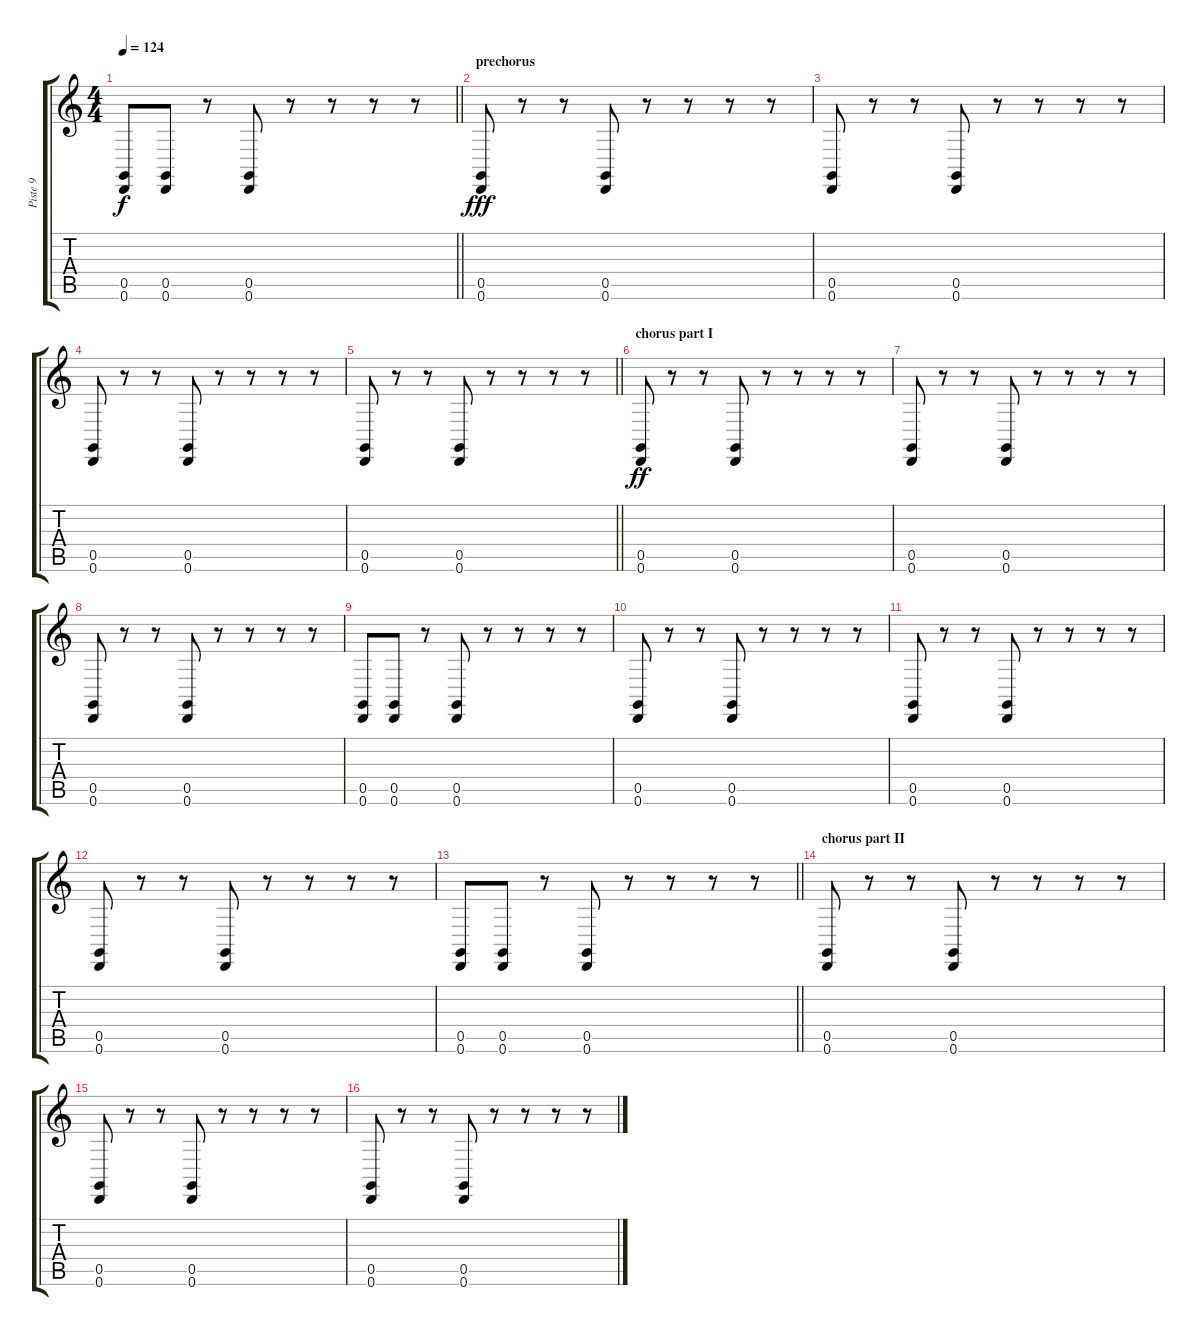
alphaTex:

\track ("Piste 9" "Piste 9") {instrument synthdrum}
\staff {score tabs}
\tuning (D4 A3 F3 C3 G2 D2) {hide}
\ts (4 4)
\tempo 124
\clef g2
\barLineRight lightlight
\ks c
(0.5 0.6).8{dy f} (0.5 0.6).8 r.8 (0.5 0.6).8 r.8 r.8 r.8 r.8 |
\section ("" "prechorus")
(0.5 0.6).8{dy fff} r.8 r.8 (0.5 0.6).8 r.8 r.8 r.8 r.8 |
(0.5 0.6).8 r.8 r.8 (0.5 0.6).8 r.8 r.8 r.8 r.8 |
(0.5 0.6).8 r.8 r.8 (0.5 0.6).8 r.8 r.8 r.8 r.8 |
\barLineRight lightlight
(0.5 0.6).8 r.8 r.8 (0.5 0.6).8 r.8 r.8 r.8 r.8 |
\section ("" "chorus part I")
(0.5 0.6).8{dy ff} r.8 r.8 (0.5 0.6).8 r.8 r.8 r.8 r.8 |
(0.5 0.6).8 r.8 r.8 (0.5 0.6).8 r.8 r.8 r.8 r.8 |
(0.5 0.6).8 r.8 r.8 (0.5 0.6).8 r.8 r.8 r.8 r.8 |
(0.5 0.6).8 (0.5 0.6).8 r.8 (0.5 0.6).8 r.8 r.8 r.8 r.8 |
(0.5 0.6).8 r.8 r.8 (0.5 0.6).8 r.8 r.8 r.8 r.8 |
(0.5 0.6).8 r.8 r.8 (0.5 0.6).8 r.8 r.8 r.8 r.8 |
(0.5 0.6).8 r.8 r.8 (0.5 0.6).8 r.8 r.8 r.8 r.8 |
\barLineRight lightlight
(0.5 0.6).8 (0.5 0.6).8 r.8 (0.5 0.6).8 r.8 r.8 r.8 r.8 |
\section ("" "chorus part II")
(0.5 0.6).8 r.8 r.8 (0.5 0.6).8 r.8 r.8 r.8 r.8 |
(0.5 0.6).8 r.8 r.8 (0.5 0.6).8 r.8 r.8 r.8 r.8 |
(0.5 0.6).8 r.8 r.8 (0.5 0.6).8 r.8 r.8 r.8 r.8
